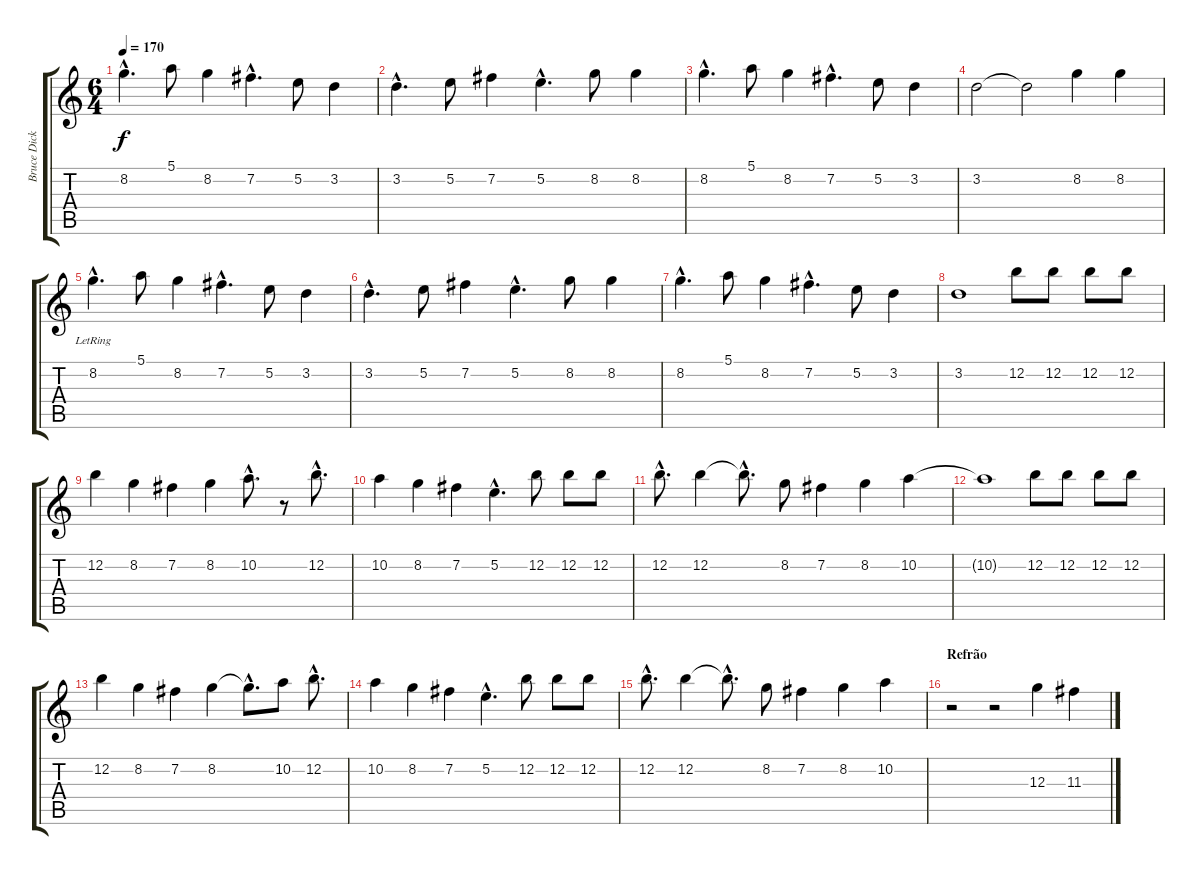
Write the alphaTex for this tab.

\track ("Bruce Dickinson" "Bruce Dick") {instrument acousticguitarsteel}
\staff {score tabs}
\tuning (E4 B3 G3 D3 A2 E2) {hide}
\ts (6 4)
\tempo 170
\clef g2
\ks c
8.2{hac}.4{d dy f} 5.1.8 8.2.4 7.2{hac}.4{d} 5.2.8 3.2.4 |
3.2{hac}.4{d} 5.2.8 7.2.4 5.2{hac}.4{d} 8.2.8 8.2.4 |
8.2{hac}.4{d} 5.1.8 8.2.4 7.2{hac}.4{d} 5.2.8 3.2.4 |
3.2.2 3.2{t}.2 8.2.4 8.2.4 |
8.2{hac lr}.4{d} 5.1.8 8.2.4 7.2{hac}.4{d} 5.2.8 3.2.4 |
3.2{hac}.4{d} 5.2.8 7.2.4 5.2{hac}.4{d} 8.2.8 8.2.4 |
8.2{hac}.4{d} 5.1.8 8.2.4 7.2{hac}.4{d} 5.2.8 3.2.4 |
3.2.1 12.2.8 12.2.8 12.2.8 12.2.8 |
12.2.4 8.2.4 7.2.4 8.2.4 10.2{hac}.8{d} r.8 12.2{hac}.8{d} |
10.2.4 8.2.4 7.2.4 5.2{hac}.4{d} 12.2.8 12.2.8 12.2.8 |
12.2{hac}.8{d} 12.2.4 12.2{hac t}.8{d} 8.2.8 7.2.4 8.2.4 10.2.4 |
10.2{t}.1 12.2.8 12.2.8 12.2.8 12.2.8 |
12.2.4 8.2.4 7.2.4 8.2.4 8.2{hac t}.8{d} 10.2.8 12.2{hac}.8{d} |
10.2.4 8.2.4 7.2.4 5.2{hac}.4{d} 12.2.8 12.2.8 12.2.8 |
12.2{hac}.8{d} 12.2.4 12.2{hac t}.8{d} 8.2.8 7.2.4 8.2.4 10.2.4 |
\section ("" "Refrão")
r.2 r.2 12.3.4 11.3.4
